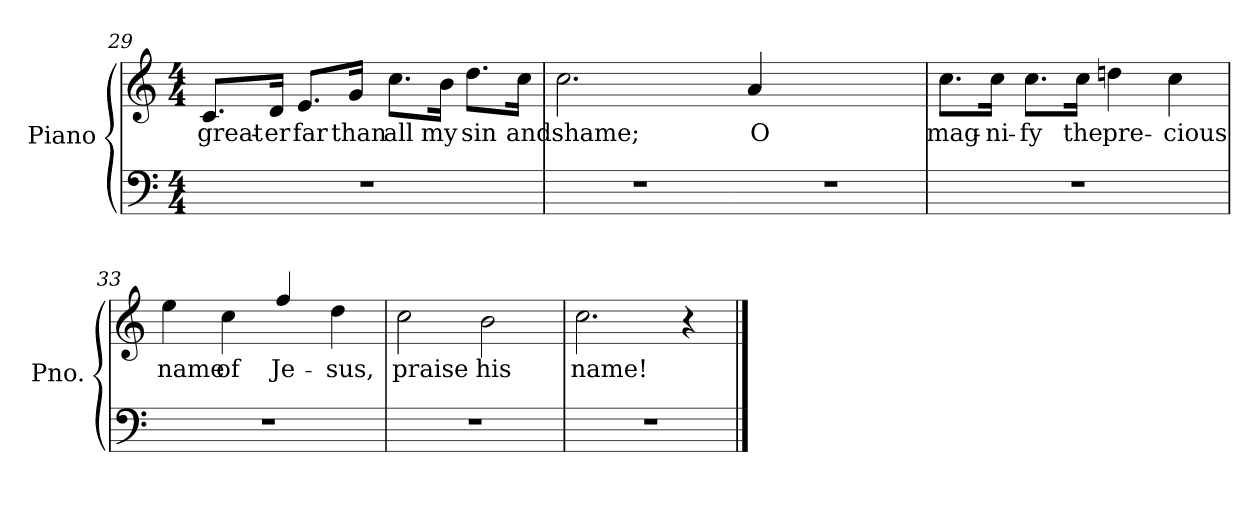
**kern	**kern	**text
*part2	*part1	*part1
*staff2	*staff1	*staff1
*I"Piano	*I"Piano	*
*I'Pno.	*I'Pno.	*
!!LO:LB:g=z
*clefF4	*clefG2	*
*k[]	*k[]	*
*C:	*C:	*
*M4/4	*M4/4	*
=29	=29	=29
!	!	!LO:LY:b:color=#000000
1r	8.ci/L	great-
!	!	!LO:LY:b:color=#000000
.	16di/Jk	-er
!	!	!LO:LY:b:color=#000000
.	8.ei/L	far
!	!	!LO:LY:b:color=#000000
.	16gi/Jk	than
!	!	!LO:LY:b:color=#000000
.	8.cci\L	all
!	!	!LO:LY:b:color=#000000
.	16bi\Jk	my
!	!	!LO:LY:b:color=#000000
.	8.ddi\L	sin
!	!	!LO:LY:b:color=#000000
.	16cci\Jk	and
=30	=30	=30
!LO:N:vis=1	!	!
!	!	!LO:LY:b:color=#000000
1r	2.cci\	shame;
.	4ryy	.
=31-	=31-	=31-
!LO:N:vis=1	!	!
!	!	!LO:LY:b:color=#000000
1r	4ai/	O
.	2.ryy	.
!!LO:LB:g=z
=32	=32	=32
!	!	!LO:LY:b:color=#000000
1r	8.cci\L	mag-
!	!	!LO:LY:b:color=#000000
.	16cci\Jk	-ni-
!	!	!LO:LY:b:color=#000000
.	8.cci\L	-fy
!	!	!LO:LY:b:color=#000000
.	16cci\Jk	the
!	!	!LO:LY:b:color=#000000
.	4ddni\	pre-
!	!	!LO:LY:b:color=#000000
.	4cci\	-cious
=33	=33	=33
!	!	!LO:LY:b:color=#000000
1r	4eei\	name
!	!	!LO:LY:b:color=#000000
.	4cci\	of
!	!	!LO:LY:b:color=#000000
.	4ffi/	Je-
!	!	!LO:LY:b:color=#000000
.	4ddi\	-sus,
=34	=34	=34
!	!	!LO:LY:b:color=#000000
1r	2cci\	praise
!	!	!LO:LY:b:color=#000000
.	2bi\	his
=35	=35	=35
!	!	!LO:LY:b:color=#000000
1r	2.cci\	name!
.	4r	.
==	==	==
*-	*-	*-
